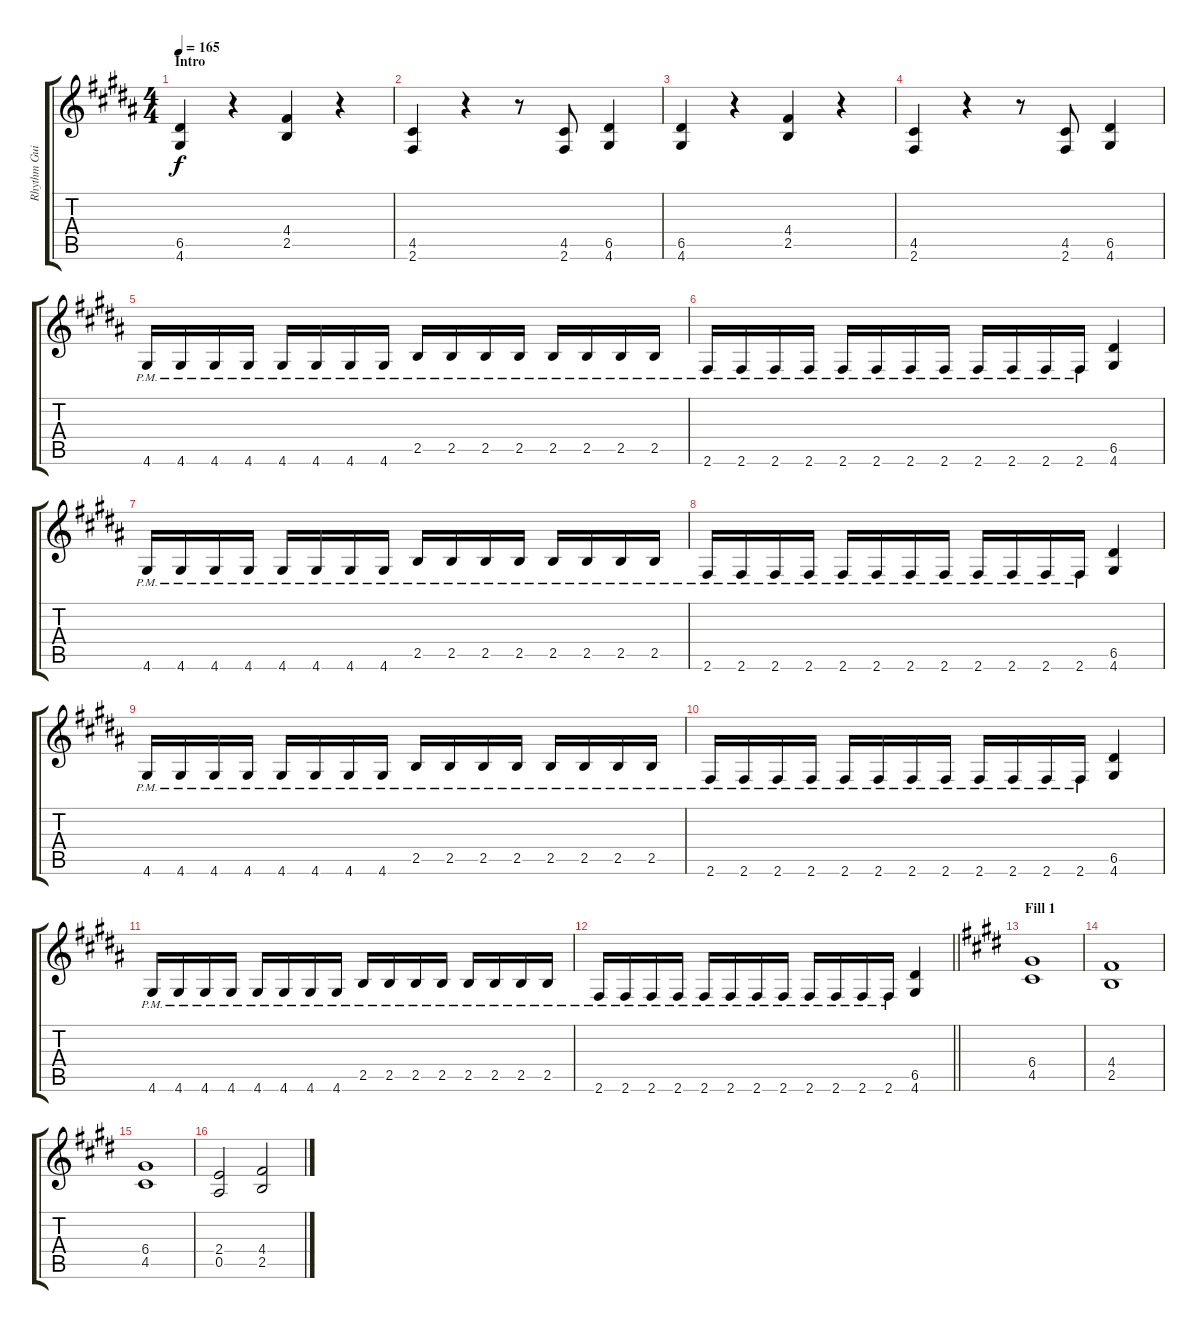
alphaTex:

\track ("Rhythm Guitar 1: Juha-Pekka Alanen" "Rhythm Gui") {instrument distortionguitar}
\staff {score tabs}
\tuning (E4 B3 G3 D3 A2 E2) {hide}
\ts (4 4)
\section ("" "Intro")
\tempo 165
\clef g2
\ks g#minor
(6.5 4.6).4{dy f instrument distortionguitar} r.4 (4.4 2.5).4 r.4 |
(4.5 2.6).4 r.4 r.8 (4.5 2.6).8 (6.5 4.6).4 |
(6.5 4.6).4 r.4 (4.4 2.5).4 r.4 |
(4.5 2.6).4 r.4 r.8 (4.5 2.6).8 (6.5 4.6).4 |
4.6{pm}.16 4.6{pm}.16 4.6{pm}.16 4.6{pm}.16 4.6{pm}.16 4.6{pm}.16 4.6{pm}.16 4.6{pm}.16 2.5{pm}.16 2.5{pm}.16 2.5{pm}.16 2.5{pm}.16 2.5{pm}.16 2.5{pm}.16 2.5{pm}.16 2.5{pm}.16 |
2.6{pm}.16 2.6{pm}.16 2.6{pm}.16 2.6{pm}.16 2.6{pm}.16 2.6{pm}.16 2.6{pm}.16 2.6{pm}.16 2.6{pm}.16 2.6{pm}.16 2.6{pm}.16 2.6{pm}.16 (6.5 4.6).4 |
4.6{pm}.16 4.6{pm}.16 4.6{pm}.16 4.6{pm}.16 4.6{pm}.16 4.6{pm}.16 4.6{pm}.16 4.6{pm}.16 2.5{pm}.16 2.5{pm}.16 2.5{pm}.16 2.5{pm}.16 2.5{pm}.16 2.5{pm}.16 2.5{pm}.16 2.5{pm}.16 |
2.6{pm}.16 2.6{pm}.16 2.6{pm}.16 2.6{pm}.16 2.6{pm}.16 2.6{pm}.16 2.6{pm}.16 2.6{pm}.16 2.6{pm}.16 2.6{pm}.16 2.6{pm}.16 2.6{pm}.16 (6.5 4.6).4 |
4.6{pm}.16 4.6{pm}.16 4.6{pm}.16 4.6{pm}.16 4.6{pm}.16 4.6{pm}.16 4.6{pm}.16 4.6{pm}.16 2.5{pm}.16 2.5{pm}.16 2.5{pm}.16 2.5{pm}.16 2.5{pm}.16 2.5{pm}.16 2.5{pm}.16 2.5{pm}.16 |
2.6{pm}.16 2.6{pm}.16 2.6{pm}.16 2.6{pm}.16 2.6{pm}.16 2.6{pm}.16 2.6{pm}.16 2.6{pm}.16 2.6{pm}.16 2.6{pm}.16 2.6{pm}.16 2.6{pm}.16 (6.5 4.6).4 |
4.6{pm}.16 4.6{pm}.16 4.6{pm}.16 4.6{pm}.16 4.6{pm}.16 4.6{pm}.16 4.6{pm}.16 4.6{pm}.16 2.5{pm}.16 2.5{pm}.16 2.5{pm}.16 2.5{pm}.16 2.5{pm}.16 2.5{pm}.16 2.5{pm}.16 2.5{pm}.16 |
\barLineRight lightlight
2.6{pm}.16 2.6{pm}.16 2.6{pm}.16 2.6{pm}.16 2.6{pm}.16 2.6{pm}.16 2.6{pm}.16 2.6{pm}.16 2.6{pm}.16 2.6{pm}.16 2.6{pm}.16 2.6{pm}.16 (6.5 4.6).4 |
\section ("" "Fill 1")
\ks c#minor
(6.4 4.5).1 |
(4.4 2.5).1 |
(6.4 4.5).1 |
(2.4 0.5).2 (4.4 2.5).2
